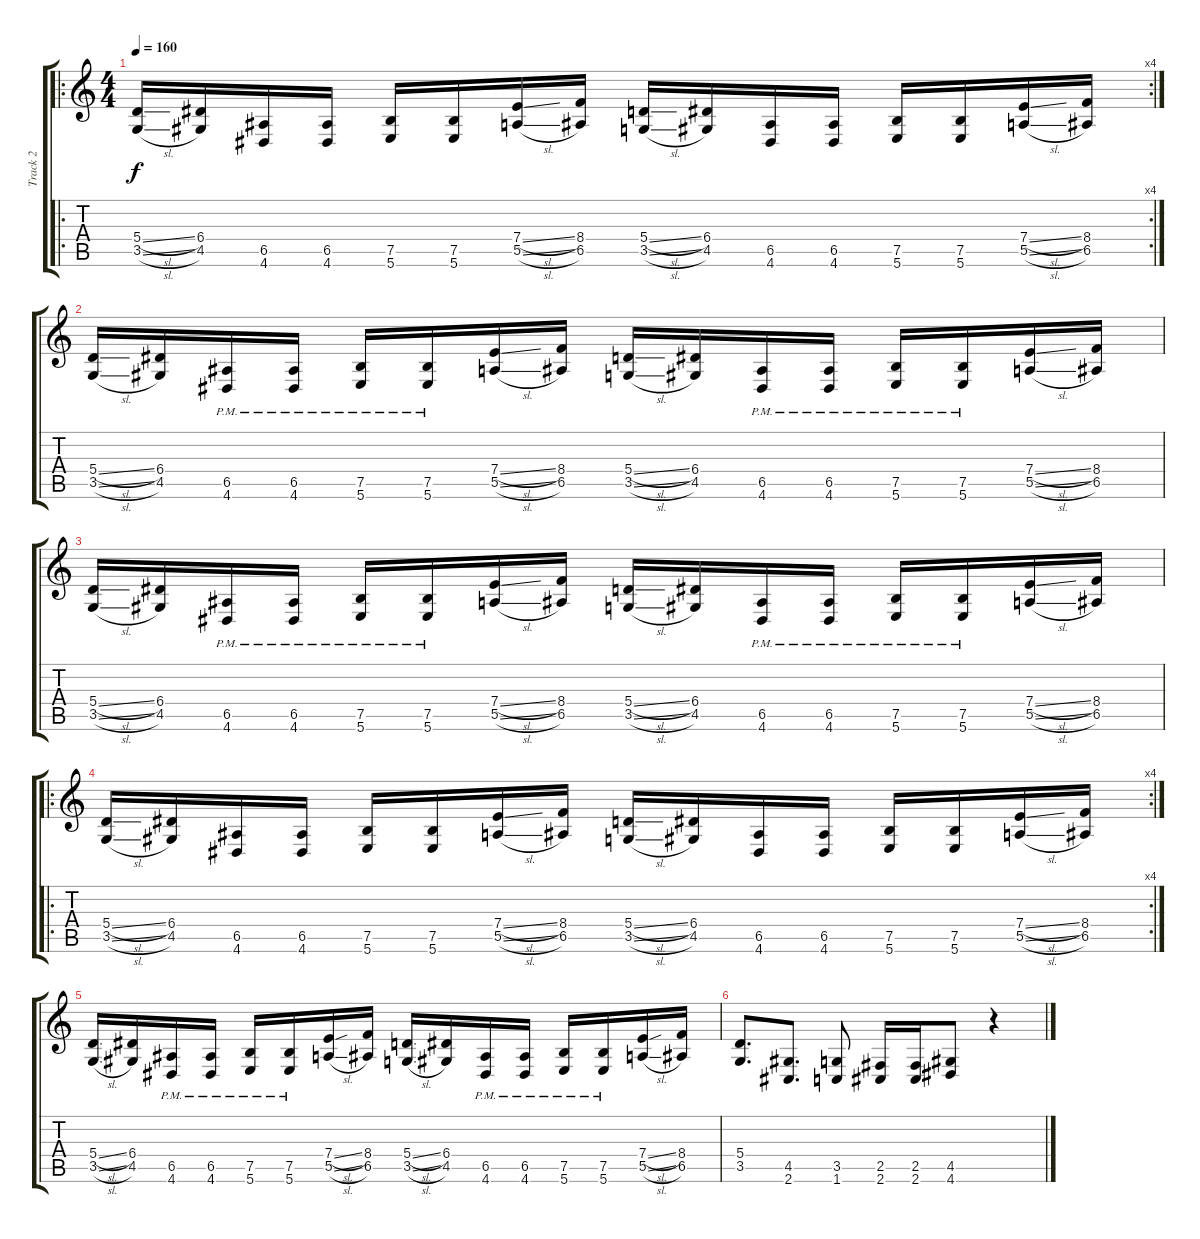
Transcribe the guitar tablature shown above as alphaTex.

\track ("Track 2" "Track 2") {instrument distortionguitar}
\staff {score tabs}
\tuning (B3 Gb3 D3 A2 E2 B1) {hide}
\ro
\rc 4
\ts (4 4)
\tempo 160
\clef g2
\ks c
(5.4{sl} 3.5{sl}).16{dy f} (6.4 4.5).16 (6.5 4.6).16 (6.5 4.6).16 (7.5 5.6).16 (7.5 5.6).16 (7.4{sl} 5.5{sl}).16 (8.4 6.5).16 (5.4{sl} 3.5{sl}).16 (6.4 4.5).16 (6.5 4.6).16 (6.5 4.6).16 (7.5 5.6).16 (7.5 5.6).16 (7.4{sl} 5.5{sl}).16 (8.4 6.5).16 |
(5.4{sl} 3.5{sl}).16 (6.4 4.5).16 (6.5{pm} 4.6{pm}).16 (6.5{pm} 4.6{pm}).16 (7.5{pm} 5.6{pm}).16 (7.5{pm} 5.6{pm}).16 (7.4{sl} 5.5{sl}).16 (8.4 6.5).16 (5.4{sl} 3.5{sl}).16 (6.4 4.5).16 (6.5{pm} 4.6{pm}).16 (6.5{pm} 4.6{pm}).16 (7.5{pm} 5.6{pm}).16 (7.5{pm} 5.6{pm}).16 (7.4{sl} 5.5{sl}).16 (8.4 6.5).16 |
(5.4{sl} 3.5{sl}).16 (6.4 4.5).16 (6.5{pm} 4.6{pm}).16 (6.5{pm} 4.6{pm}).16 (7.5{pm} 5.6{pm}).16 (7.5{pm} 5.6{pm}).16 (7.4{sl} 5.5{sl}).16 (8.4 6.5).16 (5.4{sl} 3.5{sl}).16 (6.4 4.5).16 (6.5{pm} 4.6{pm}).16 (6.5{pm} 4.6{pm}).16 (7.5{pm} 5.6{pm}).16 (7.5{pm} 5.6{pm}).16 (7.4{sl} 5.5{sl}).16 (8.4 6.5).16 |
\ro
\rc 4
(5.4{sl} 3.5{sl}).16 (6.4 4.5).16 (6.5 4.6).16 (6.5 4.6).16 (7.5 5.6).16 (7.5 5.6).16 (7.4{sl} 5.5{sl}).16 (8.4 6.5).16 (5.4{sl} 3.5{sl}).16 (6.4 4.5).16 (6.5 4.6).16 (6.5 4.6).16 (7.5 5.6).16 (7.5 5.6).16 (7.4{sl} 5.5{sl}).16 (8.4 6.5).16 |
(5.4{sl} 3.5{sl}).16 (6.4 4.5).16 (6.5{pm} 4.6{pm}).16 (6.5{pm} 4.6{pm}).16 (7.5{pm} 5.6{pm}).16 (7.5{pm} 5.6{pm}).16 (7.4{sl} 5.5{sl}).16 (8.4 6.5).16 (5.4{sl} 3.5{sl}).16 (6.4 4.5).16 (6.5{pm} 4.6{pm}).16 (6.5{pm} 4.6{pm}).16 (7.5{pm} 5.6{pm}).16 (7.5{pm} 5.6{pm}).16 (7.4{sl} 5.5{sl}).16 (8.4 6.5).16 |
(5.4 3.5).8{d} (4.5 2.6).8{d} (3.5 1.6).8 (2.5 2.6).16 (2.5 2.6).16 (4.5 4.6).8 r.4
